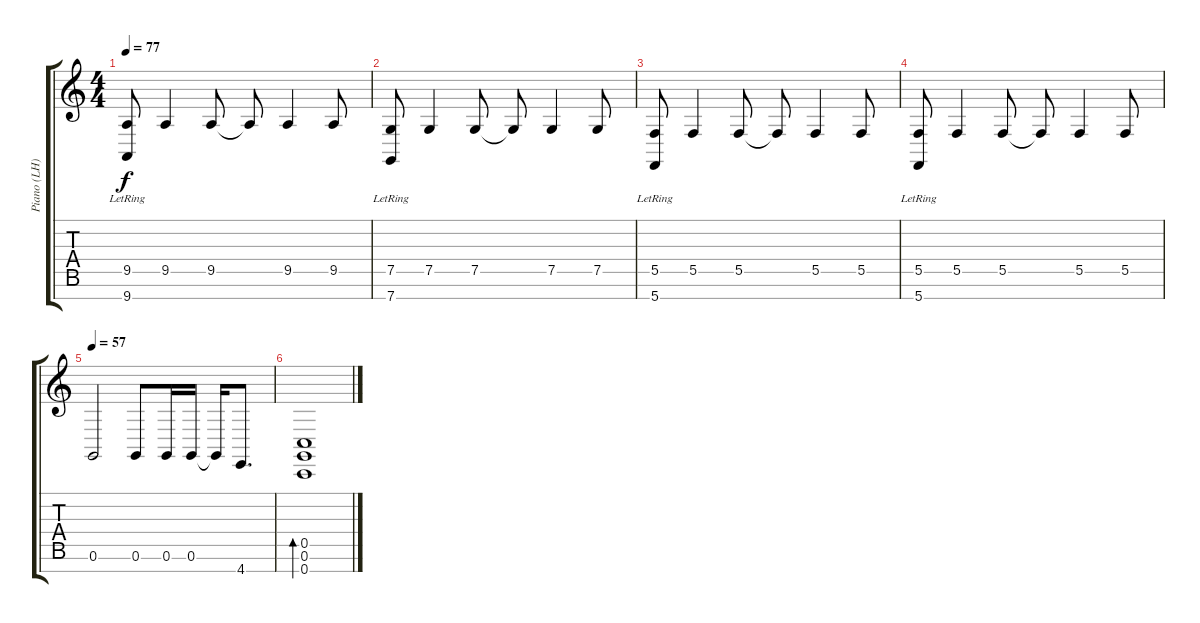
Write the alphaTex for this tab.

\track ("Piano (LH)" "Piano (LH)") {instrument brightacousticpiano}
\staff {score tabs}
\tuning (E5 B4 G4 D4 C3 G2 C2) {hide}
\ts (4 4)
\tempo 77
\clef g2
\ks c
(9.5 9.7{lr}).8{dy f} 9.5.4 9.5.8 9.5{t}.8 9.5.4 9.5.8 |
(7.5 7.7{lr}).8 7.5.4 7.5.8 7.5{t}.8 7.5.4 7.5.8 |
(5.5 5.7{lr}).8 5.5.4 5.5.8 5.5{t}.8 5.5.4 5.5.8 |
(5.5 5.7{lr}).8 5.5.4 5.5.8 5.5{t}.8 5.5.4 5.5.8 |
\tempo 57
0.6.2 0.6.8 0.6.16 0.6.16 0.6{t}.16 4.7.8{d} |
(0.5 0.6 0.7).1{bd 480}
